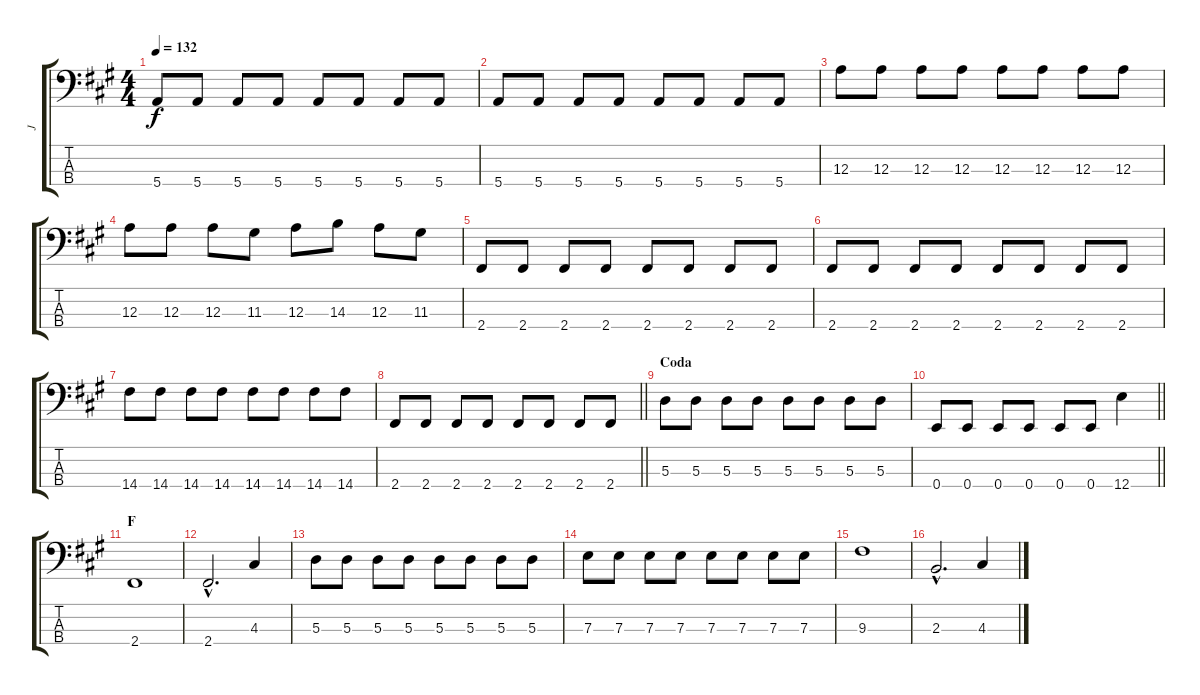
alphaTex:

\track ("J" "J") {instrument electricbasspick}
\staff {score tabs}
\tuning (G2 D2 A1 E1) {hide}
\ts (4 4)
\tempo 132
\clef f4
\ks a
5.4.8{dy f} 5.4.8 5.4.8 5.4.8 5.4.8 5.4.8 5.4.8 5.4.8 |
5.4.8 5.4.8 5.4.8 5.4.8 5.4.8 5.4.8 5.4.8 5.4.8 |
12.3.8 12.3.8 12.3.8 12.3.8 12.3.8 12.3.8 12.3.8 12.3.8 |
12.3.8 12.3.8 12.3.8 11.3.8 12.3.8 14.3.8 12.3.8 11.3.8 |
2.4.8 2.4.8 2.4.8 2.4.8 2.4.8 2.4.8 2.4.8 2.4.8 |
2.4.8 2.4.8 2.4.8 2.4.8 2.4.8 2.4.8 2.4.8 2.4.8 |
14.4.8 14.4.8 14.4.8 14.4.8 14.4.8 14.4.8 14.4.8 14.4.8 |
\barLineRight lightlight
2.4.8 2.4.8 2.4.8 2.4.8 2.4.8 2.4.8 2.4.8 2.4.8 |
\section ("" "Coda")
5.3.8 5.3.8 5.3.8 5.3.8 5.3.8 5.3.8 5.3.8 5.3.8 |
\barLineRight lightlight
0.4.8 0.4.8 0.4.8 0.4.8 0.4.8 0.4.8 12.4.4 |
\section ("" "F")
2.4.1 |
2.4{hac}.2{d} 4.3.4 |
5.3.8 5.3.8 5.3.8 5.3.8 5.3.8 5.3.8 5.3.8 5.3.8 |
7.3.8 7.3.8 7.3.8 7.3.8 7.3.8 7.3.8 7.3.8 7.3.8 |
9.3.1 |
2.3{hac}.2{d} 4.3.4
